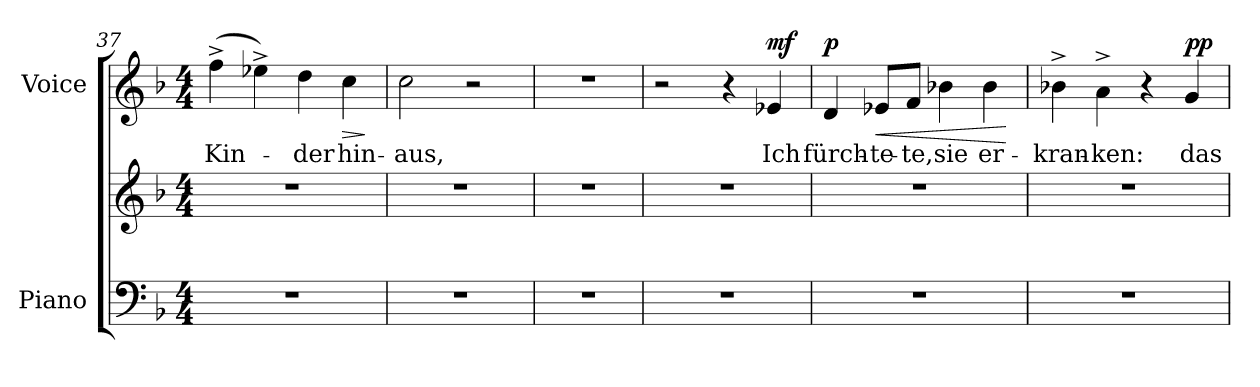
**kern	**kern	**kern	**text	**dynam
*part2	*part2	*part1	*part1	*part1
*staff3	*staff2	*staff1	*staff1	*staff1
*I"Piano	*	*I"Voice	*	*
*I'Pno.	*	*I'Vce.	*	*
*clefF4	*clefG2	*clefG2	*	*
*k[b-]	*k[b-]	*k[b-]	*	*
*M4/4	*M4/4	*M4/4	*	*
=37	=37	=37	=37	=37
!	!	!	!LO:LY:b	!
1r	1r	(>4ff^\	Kin-	.
.	.	4ee-X^\)	.	.
!	!	!	!LO:LY:b	!
.	.	4dd\	-der	.
!	!	!	!LO:LY:b	!LO:HP:b
.	.	4cc\	hin-	>
.	.	.	.	]
=38	=38	=38	=38	=38
!	!	!	!LO:LY:b	!
1r	1r	2cc\	-aus,	.
.	.	2r	.	.
!!LO:PB:g=z
=39	=39	=39	=39	=39
1r	1r	1r	.	.
=40	=40	=40	=40	=40
1r	1r	2r	.	.
.	.	4r	.	.
!	!	!	!LO:LY:b	!LO:DY:a
.	.	4e-X/	Ich	mf
=41	=41	=41	=41	=41
!	!	!	!LO:LY:b	!LO:DY:a
1r	1r	4d/	fürch-	p
!	!	!	!LO:LY:b	!LO:HP:b
.	.	8e-X/L	-te-	<
!	!	!	!LO:LY:b	!
.	.	8f/J	-te,	.
!	!	!	!LO:LY:b	!
.	.	4b-X\	sie	.
!	!	!	!LO:LY:b	!
.	.	4b-\	er-	.
.	.	.	.	[
=42	=42	=42	=42	=42
!	!	!	!LO:LY:b	!
1r	1r	4b-X^\	-kran-	.
!	!	!	!LO:LY:b	!
.	.	4a^\	-ken:	.
.	.	4r	.	.
!	!	!	!LO:LY:b	!LO:DY:a
.	.	4g/	das	pp
=	=	=	=	=
*-	*-	*-	*-	*-
